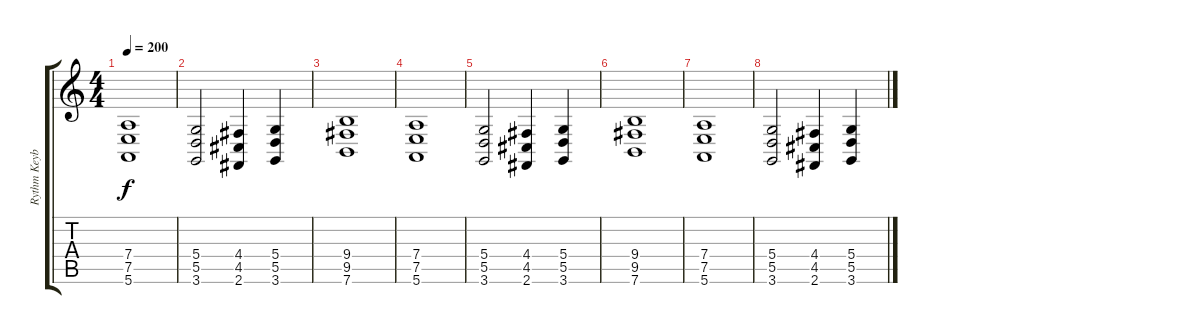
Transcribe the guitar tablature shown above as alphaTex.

\track ("Rythm Keyboard" "Rythm Keyb") {instrument synthvoice}
\staff {score tabs}
\tuning (E4 B3 G3 D3 A2 E2) {hide}
\ts (4 4)
\tempo 200
\clef g2
\ks c
(7.4 7.5 5.6).1{dy f} |
(5.4 5.5 3.6).2 (4.4 4.5 2.6).4 (5.4 5.5 3.6).4 |
(9.4 9.5 7.6).1 |
(7.4 7.5 5.6).1 |
(5.4 5.5 3.6).2 (4.4 4.5 2.6).4 (5.4 5.5 3.6).4 |
(9.4 9.5 7.6).1 |
(7.4 7.5 5.6).1 |
(5.4 5.5 3.6).2 (4.4 4.5 2.6).4 (5.4 5.5 3.6).4
